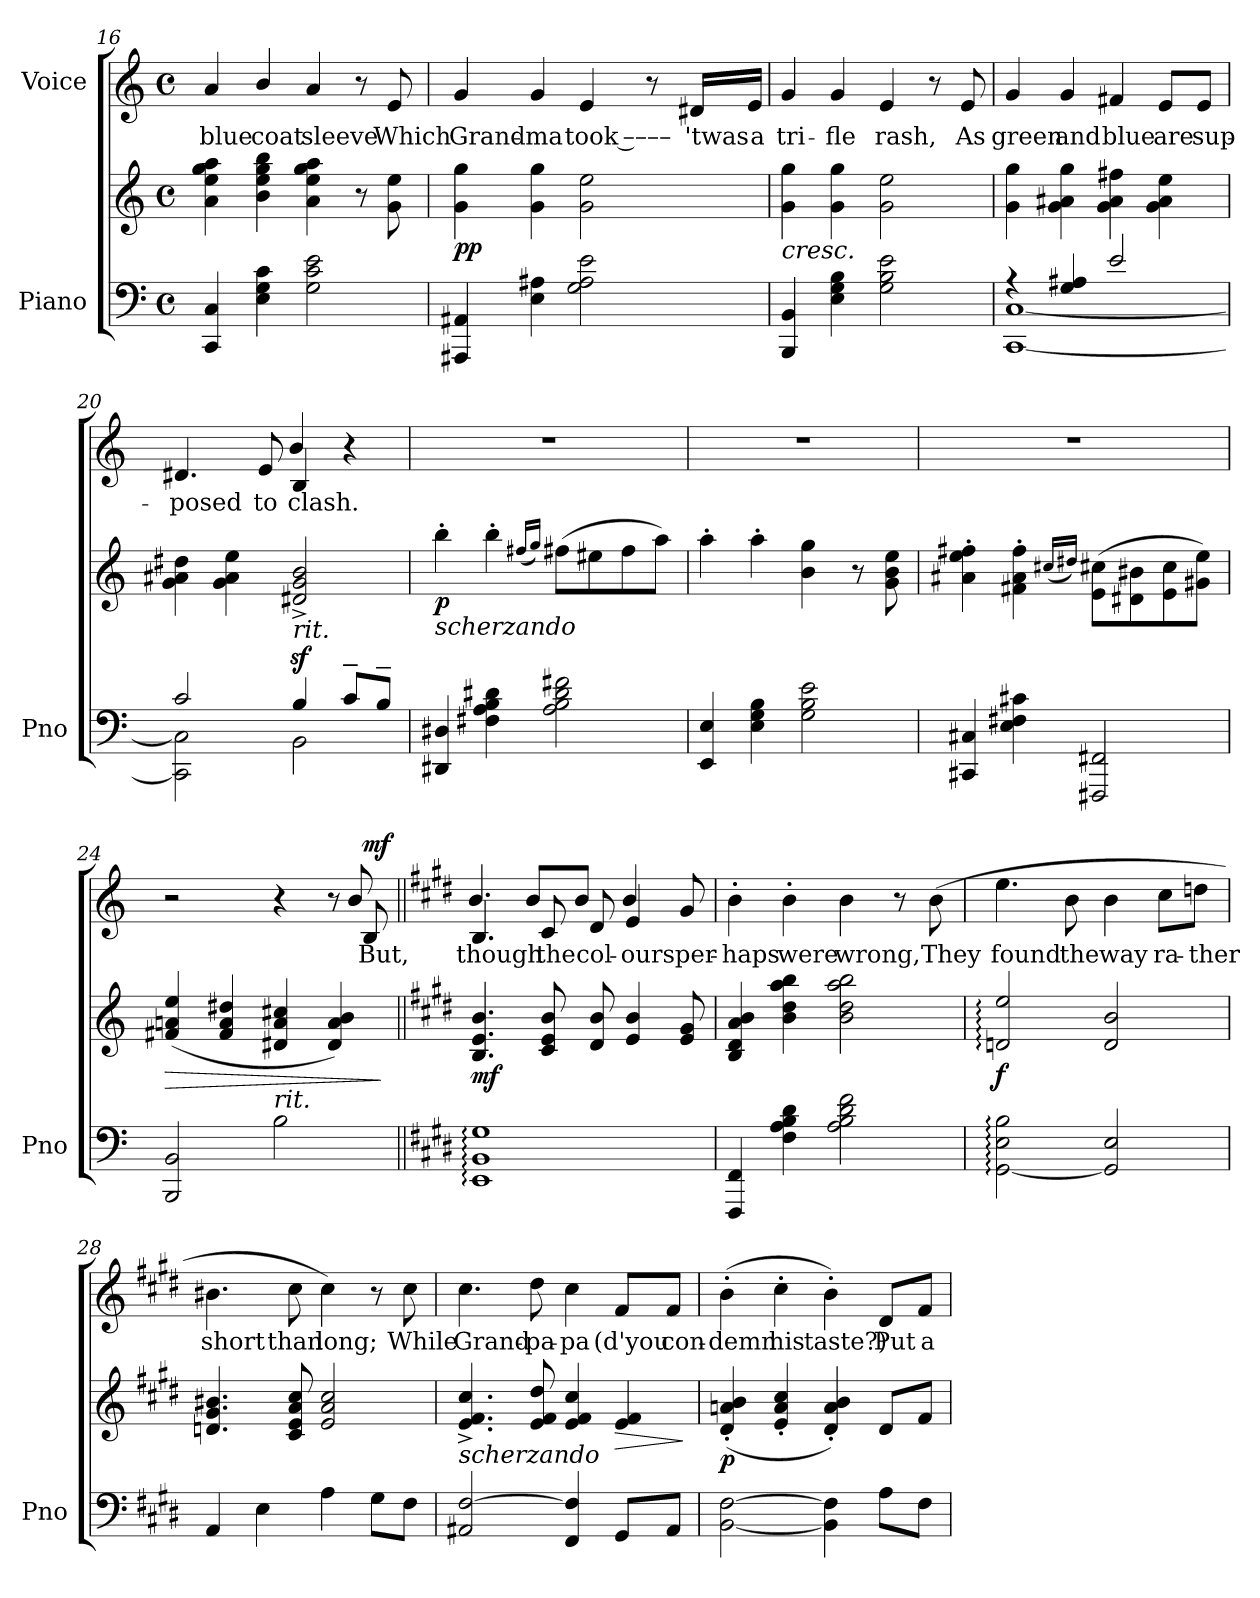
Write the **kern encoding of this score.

**kern	**kern	**dynam	**kern	**text	**dynam
*part2	*part2	*part2	*part1	*part1	*part1
*staff3	*staff2	*staff2/3	*staff1	*staff1	*staff1
*I"Piano	*	*	*I"Voice	*	*
*I'Pno	*	*	*	*	*
*clefF4	*clefG2	*	*clefG2	*	*
*k[]	*k[]	*	*k[]	*	*
*M4/4	*M4/4	*	*M4/4	*	*
*met(c)	*met(c)	*	*met(c)	*	*
=16	=16	=16	=16	=16	=16
!	!	!	!	!LO:LY:b	!
4CC/ 4C/	4a\ 4ee\ 4gg\ 4aa\	.	4a/	blue	.
!	!	!	!	!LO:LY:b	!
4E\ 4G\ 4c\	4b\ 4ee\ 4gg\ 4bb\	.	4b/	coat	.
!	!	!	!	!LO:LY:b	!
2G\ 2c\ 2e\	4a\ 4ee\ 4gg\ 4aa\	.	4a/	sleeve	.
.	8r	.	8r	.	.
!	!	!	!	!LO:LY:b	!
.	8g\ 8ee\	.	8e/	Which	.
!!LO:LB:g=z
=17	=17	=17	=17	=17	=17
!	!	!LO:DY:b	!	!LO:LY:b	!
4AAA#X/ 4AA#X/	4g\ 4gg\	pp	4g/	Grand-	.
!	!	!	!	!LO:LY:b	!
4E\ 4A#X\	4g\ 4gg\	.	4g/	-ma	.
!	!	!	!	!LO:LY:b	!
2G\ 2A#\ 2e\	2g\ 2ee\	.	4e/	took ––––	.
.	.	.	8r	.	.
!	!	!	!	!LO:LY:b	!
.	.	.	16d#X/LL	'twas	.
!	!	!	!	!LO:LY:b	!
.	.	.	16e/JJ	a	.
=18	=18	=18	=18	=18	=18
!	!LO:TX:b:i:t=cresc.	!	!	!	!
!	!	!	!	!LO:LY:b	!
4BBB/ 4BB/	4g\ 4gg\	.	4g/	tri-	.
!	!	!	!	!LO:LY:b	!
4E\ 4G\ 4B\	4g\ 4gg\	.	4g/	-fle	.
!	!	!	!	!LO:LY:b	!
2G\ 2B\ 2e\	2g\ 2ee\	.	4e/	rash,	.
.	.	.	8r	.	.
!	!	!	!	!LO:LY:b	!
.	.	.	8e/	As	.
=19	=19	=19	=19	=19	=19
*^	*	*	*	*	*
!	!	!	!	!	!LO:LY:b	!
4r	[1CC [1C	4g\ 4gg\	.	4g/	green	.
!	!	!	!	!	!LO:LY:b	!
4G/ 4A#X/	.	4g\ 4a#X\ 4gg\	.	4g/	and	.
!	!	!	!	!	!LO:LY:b	!
2e/	.	4g\ 4a#\ 4ff#X\	.	4f#X/	blue	.
!	!	!	!	!	!LO:LY:b	!
.	.	4g\ 4a#\ 4ee\	.	8e/L	are	.
!	!	!	!	!	!LO:LY:b	!
.	.	.	.	8e/J	sup-	.
=20	=20	=20	=20	=20	=20	=20
!	!	!	!	!	!LO:LY:b	!
*	*	*	*	*^	*	*
2c/	2CC\] 2C\]	4g\ 4a#X\ 4dd#X\	.	4.d#X/	2ryy	-posed	.
.	.	4g\ 4a#\ 4ee\	.	.	.	.	.
!	!	!	!	!	!	!LO:LY:b	!
.	.	.	.	8e/	.	to	.
*	*	*	*	*MM62	*	*	*
!	!	!LO:TX:b:i:t=rit.	!	!	!	!	!
!	!	!	!	!	!	!LO:LY:b	!
4B/	2BB\	2d#X/z<^ 2g/z<^ 2b/z<^	.	4B/	4b/	clash.	.
8c~/L	.	.	.	4r	4ryy	.	.
8B~/J	.	.	.	.	.	.	.
*v	*v	*	*	*v	*v	*	*
!!LO:LB:g=z
=21	=21	=21	=21	=21	=21
*	*	*	*MM72	*	*
!	!LO:TX:b:i:t=scherzando	!	!	!	!
!	!	!LO:DY:b	!	!	!
4DD#X/ 4D#X/	4bb'\	p	1r	.	.
4F#X\ 4A\ 4B\ 4d#X\	4bb'\	.	.	.	.
.	(<16qff#X/LL	.	.	.	.
.	16qgg/JJ)	.	.	.	.
2A\ 2B\ 2d#\ 2f#X\	(>8ff#\L	.	.	.	.
.	8ee#X\	.	.	.	.
.	8ff#\	.	.	.	.
.	8aa\J)	.	.	.	.
=22	=22	=22	=22	=22	=22
4EE/ 4E/	4aa'\	.	1r	.	.
4E\ 4G\ 4B\	4aa'\	.	.	.	.
2G\ 2B\ 2e\	4b\ 4gg\	.	.	.	.
.	8r	.	.	.	.
.	8g\ 8b\ 8ee\	.	.	.	.
=23	=23	=23	=23	=23	=23
4CC#X/ 4C#X/	4a#X\' 4ee\' 4ff#X\'	.	1r	.	.
4E\ 4F#X\ 4c#X\	4f#X\' 4a#\' 4ff#\'	.	.	.	.
.	(<16qcc#X/LL	.	.	.	.
.	16qdd#X/JJ)	.	.	.	.
2FFF#X/ 2FF#X/	(>8e\ 8cc#\L	.	.	.	.
.	8d#X\ 8b#X\	.	.	.	.
.	8e\ 8cc#\	.	.	.	.
.	8g#X\ 8ee\J)	.	.	.	.
=24	=24	=24	=24	=24	=24
!	!	!LO:HP:b	!	!	!
*	*	*	*^	*	*
2BBB/ 2BB/	(>4f#X/ 4an/ 4ee/	>	2r	2..ryy	.	.
.	4f#/ 4a/ 4dd#X/	.	.	.	.	.
*	*	*	*MM62	*	*	*
!	!LO:TX:b:i:t=rit.	!	!	!	!	!
2B\	4d#X/ 4a/ 4cc#X/	.	4r	.	.	.
.	4d#/ 4a/ 4b/)	.	8r	.	.	.
!	!	!	!	!	!LO:LY:b	!LO:DY:a
.	.	.	8B/	8b/	But,	mf
*	*	*	*v	*v	*	*
.	.	]	.	.	.
!!LO:PB:g=z
=25||	=25||	=25||	=25||	=25||	=25||
*k[f#c#g#d#]	*k[f#c#g#d#]	*	*k[f#c#g#d#]	*	*
*	*	*	*MM72	*	*
!	!	!LO:DY:b	!	!LO:LY:b	!
*	*	*	*^	*	*
1EE: 1BB: 1G#:	4.B/ 4.e/ 4.b/	mf	4.B/	4.b/	though	.
!	!	!	!	!	!LO:LY:b	!
.	8c#/ 8e/ 8b/	.	8c#/	8b/L	the	.
!	!	!	!	!	!LO:LY:b	!
.	8d#/ 8b/	.	8d#/	8b/J	col-	.
!	!	!	!	!	!LO:LY:b	!
.	4e/ 4b/	.	4e/	4b/	-ours	.
!	!	!	!	!	!LO:LY:b	!
.	8e/ 8g#/	.	8g#/	8ryy	per-	.
=26	=26	=26	=26	=26	=26	=26
!	!	!	!	!	!LO:LY:b	!
*	*	*	*v	*v	*	*
4FFF#/ 4FF#/	4B/ 4d#/ 4a/ 4b/	.	4b'\	-haps	.
!	!	!	!	!LO:LY:b	!
4F#\ 4A\ 4B\ 4d#\	4b\ 4dd#\ 4aa\ 4bb\	.	4b'\	were	.
!	!	!	!	!LO:LY:b	!
2A\ 2B\ 2d#\ 2f#\	2b\ 2dd#\ 2aa\ 2bb\	.	4b\	wrong,	.
.	.	.	8r	.	.
!	!	!	!	!LO:LY:b	!LO:DY:a
!	!	!	!	!	!LO:DY:n=1:a
.	.	.	(>8b\	They	other-dynamics f
=27	=27	=27	=27	=27	=27
!	!	!LO:DY:b	!	!LO:LY:b	!
[2GG#\: 2E\: 2B\:	2dn/: 2ee/:	f	4.ee\	found	.
!	!	!	!	!LO:LY:b	!
.	.	.	8b\	the	.
!	!	!	!	!LO:LY:b	!
2GG#/] 2E/	2d/ 2b/	.	4b\	way	.
!	!	!	!	!LO:LY:b	!
.	.	.	8cc#\L	ra-	.
!	!	!	!	!LO:LY:b	!
.	.	.	8ddn\J	-ther	.
!!LO:LB:g=z
=28	=28	=28	=28	=28	=28
!	!	!	!	!LO:LY:b	!
4AA/	4.dn/ 4.g#/ 4.b#X/	.	4.b#X\	short	.
4E\	.	.	.	.	.
!	!	!	!	!LO:LY:b	!
.	8c#/ 8e/ 8a/ 8cc#/	.	8cc#\	than	.
!	!	!	!	!LO:LY:b	!
4A\	2e/ 2a/ 2cc#/	.	4cc#\)	long;	.
8G#\L	.	.	8r	.	.
!	!	!	!	!LO:LY:b	!
8F#\J	.	.	8cc#\	While	.
=29	=29	=29	=29	=29	=29
!	!LO:TX:b:i:t=scherzando	!	!	!	!
!	!	!	!	!LO:LY:b	!
2AA#X/ [2F#/	4.e/^ 4.f#/^ 4.cc#/^	.	4.cc#\	Grand-	.
!	!	!	!	!LO:LY:b	!
.	8e/ 8f#/ 8dd#/	.	8dd#\	-pa-	.
!	!	!	!	!LO:LY:b	!
4FF#/ 4F#/]	4e/ 4f#/ 4cc#/	.	4cc#\	-pa	.
!	!	!LO:HP:b	!	!LO:LY:b	!LO:DY:a
!	!	!	!	!	!LO:DY:n=1:a
8GG#/L	4e/ 4f#/	>	8f#/L	(d'you	p other-dynamics
!	!	!	!	!LO:LY:b	!
8AA#/J	.	.	8f#/J	con-	.
.	.	]	.	.	.
=30	=30	=30	=30	=30	=30
!	!	!LO:DY:b	!	!LO:LY:b	!
[2BB\ [2F#\	(>4d#/' 4an/' 4b/'	p	(>4b'\	-demn	.
!	!	!	!	!LO:LY:b	!
.	4e/' 4a/' 4cc#/'	.	4cc#'\	his	.
!	!	!	!	!LO:LY:b	!
4BB\] 4F#\]	4d#/' 4a/' 4b/')	.	4b'\)	taste?)	.
!	!	!	!	!LO:LY:b	!
8A\L	8d#/L	.	8d#/L	Put	.
!	!	!	!	!LO:LY:b	!
8F#\J	8f#/J	.	8f#/J	a	.
=	=	=	=	=	=
*-	*-	*-	*-	*-	*-
